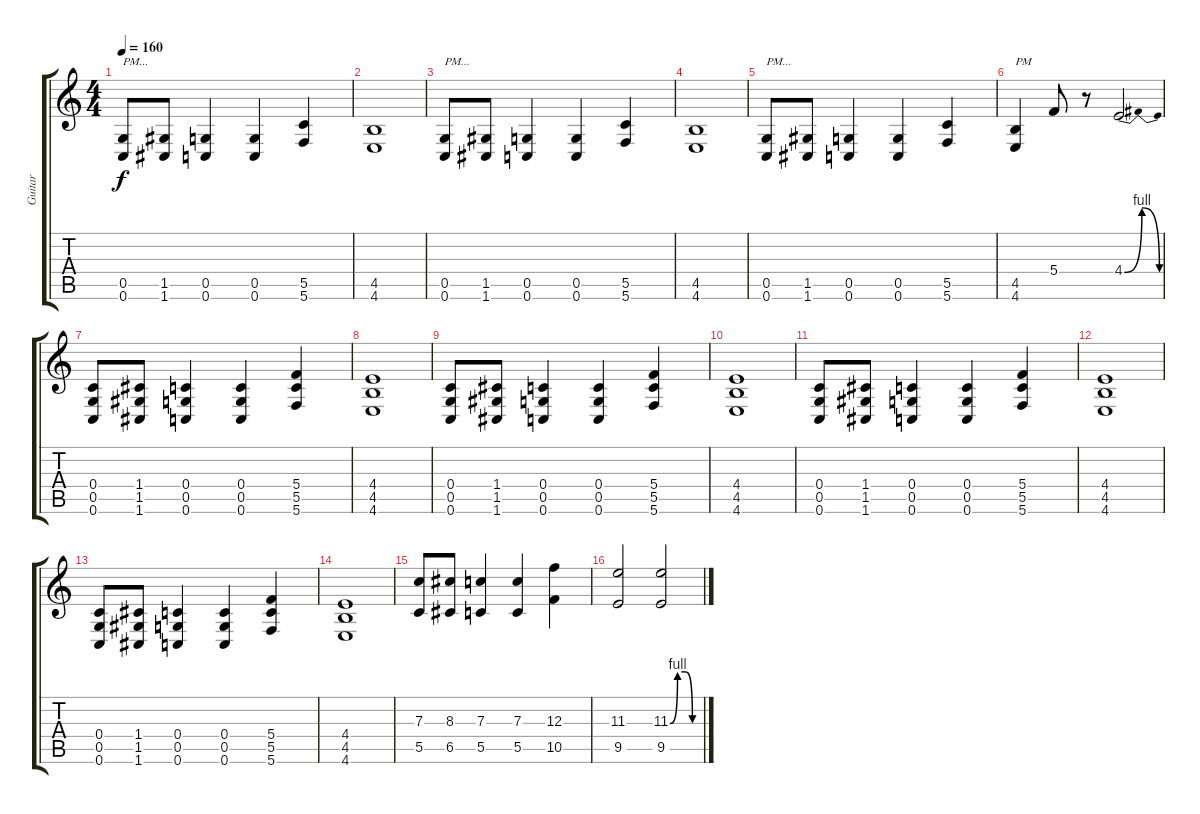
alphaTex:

\track ("Guitar" "Guitar") {instrument distortionguitar}
\staff {score tabs}
\tuning (D4 A3 F3 C3 G2 C2) {hide}
\ts (4 4)
\tempo 160
\clef g2
\ks c
(0.5 0.6).8{txt "PM..." dy f} (1.5 1.6).8 (0.5 0.6).4 (0.5 0.6).4 (5.5 5.6).4 |
(4.5 4.6).1 |
(0.5 0.6).8{txt "PM..."} (1.5 1.6).8 (0.5 0.6).4 (0.5 0.6).4 (5.5 5.6).4 |
(4.5 4.6).1 |
(0.5 0.6).8{txt "PM..."} (1.5 1.6).8 (0.5 0.6).4 (0.5 0.6).4 (5.5 5.6).4 |
(4.5 4.6).4{txt "PM"} 5.4.8 r.8 4.4{be (bendrelease 0 0 15 4 30 4 60 0)}.2 |
(0.4 0.5 0.6).8 (1.4 1.5 1.6).8 (0.4 0.5 0.6).4 (0.4 0.5 0.6).4 (5.4 5.5 5.6).4 |
(4.4 4.5 4.6).1 |
(0.4 0.5 0.6).8 (1.4 1.5 1.6).8 (0.4 0.5 0.6).4 (0.4 0.5 0.6).4 (5.4 5.5 5.6).4 |
(4.4 4.5 4.6).1 |
(0.4 0.5 0.6).8 (1.4 1.5 1.6).8 (0.4 0.5 0.6).4 (0.4 0.5 0.6).4 (5.4 5.5 5.6).4 |
(4.4 4.5 4.6).1 |
(0.4 0.5 0.6).8 (1.4 1.5 1.6).8 (0.4 0.5 0.6).4 (0.4 0.5 0.6).4 (5.4 5.5 5.6).4 |
(4.4 4.5 4.6).1 |
(7.3 5.5).8 (8.3 6.5).8 (7.3 5.5).4 (7.3 5.5).4 (12.3 10.5).4 |
(11.3 9.5).2 (11.3{be (custom 0 0 15 4 30 4 45 0 60 0)} 9.5).2
